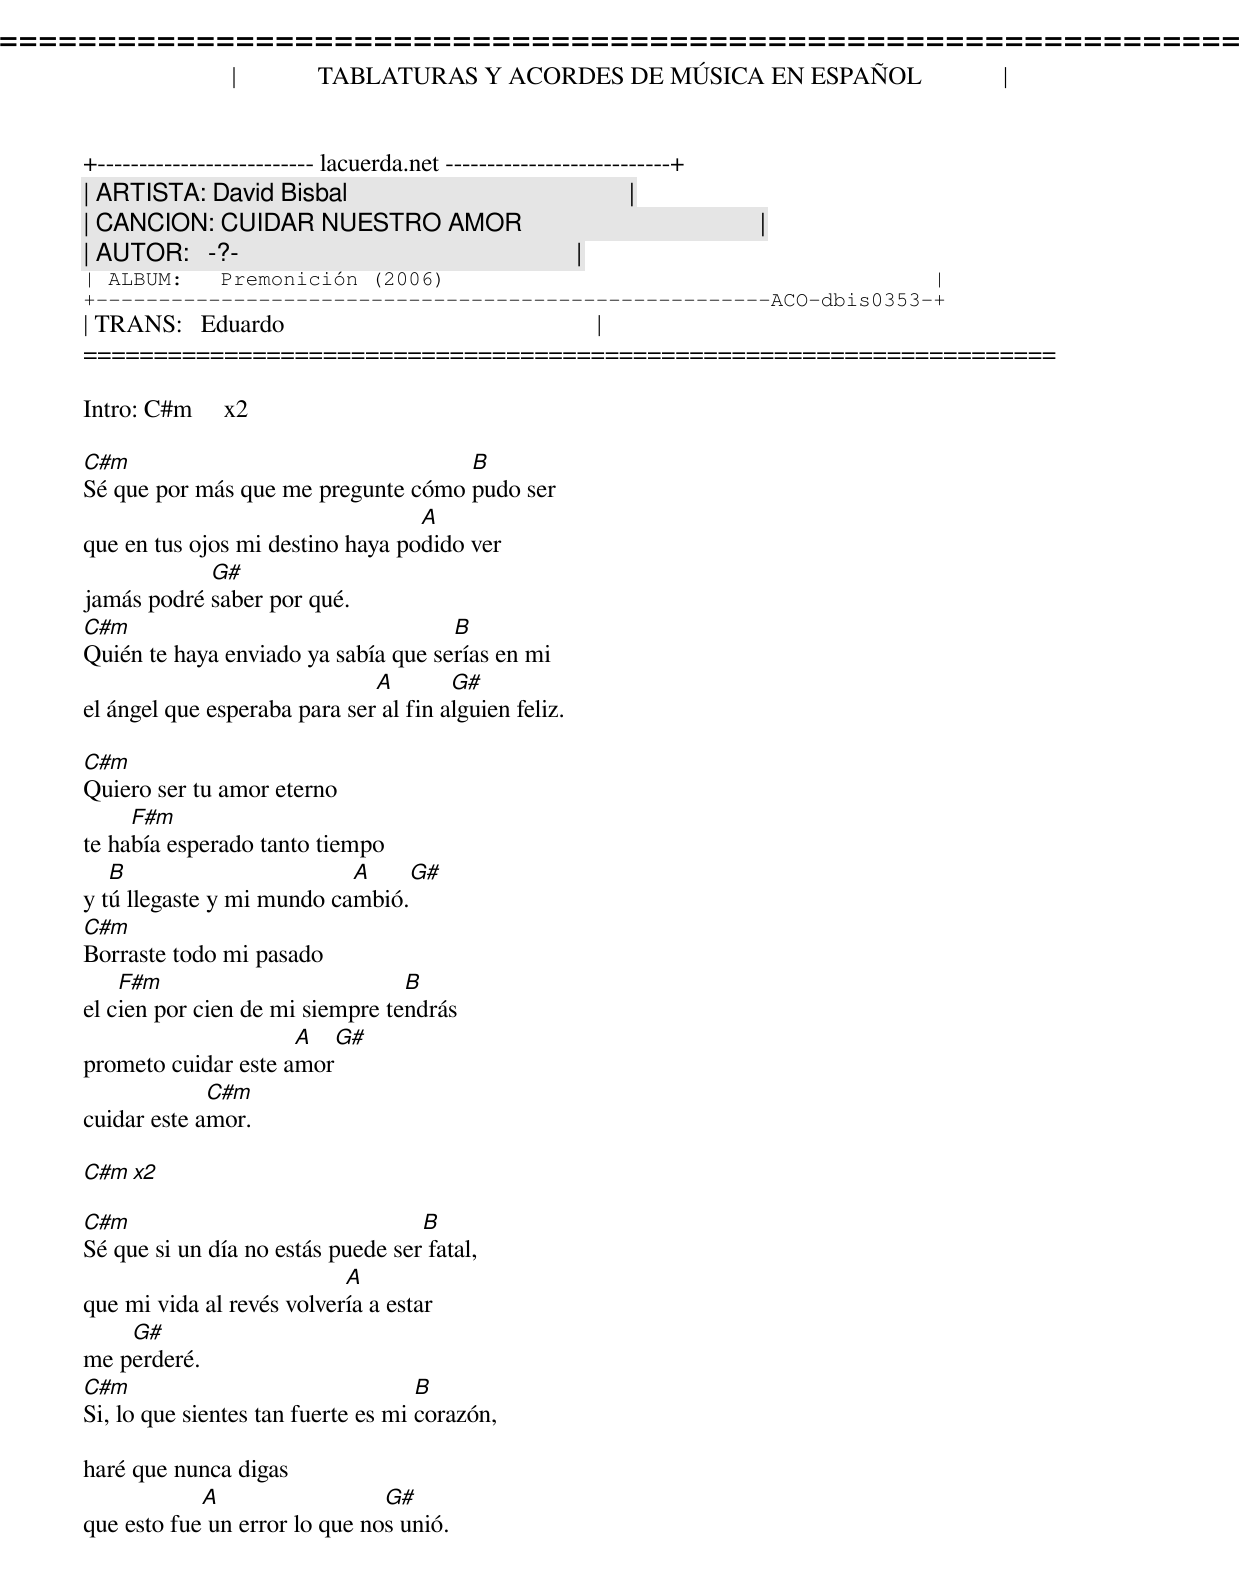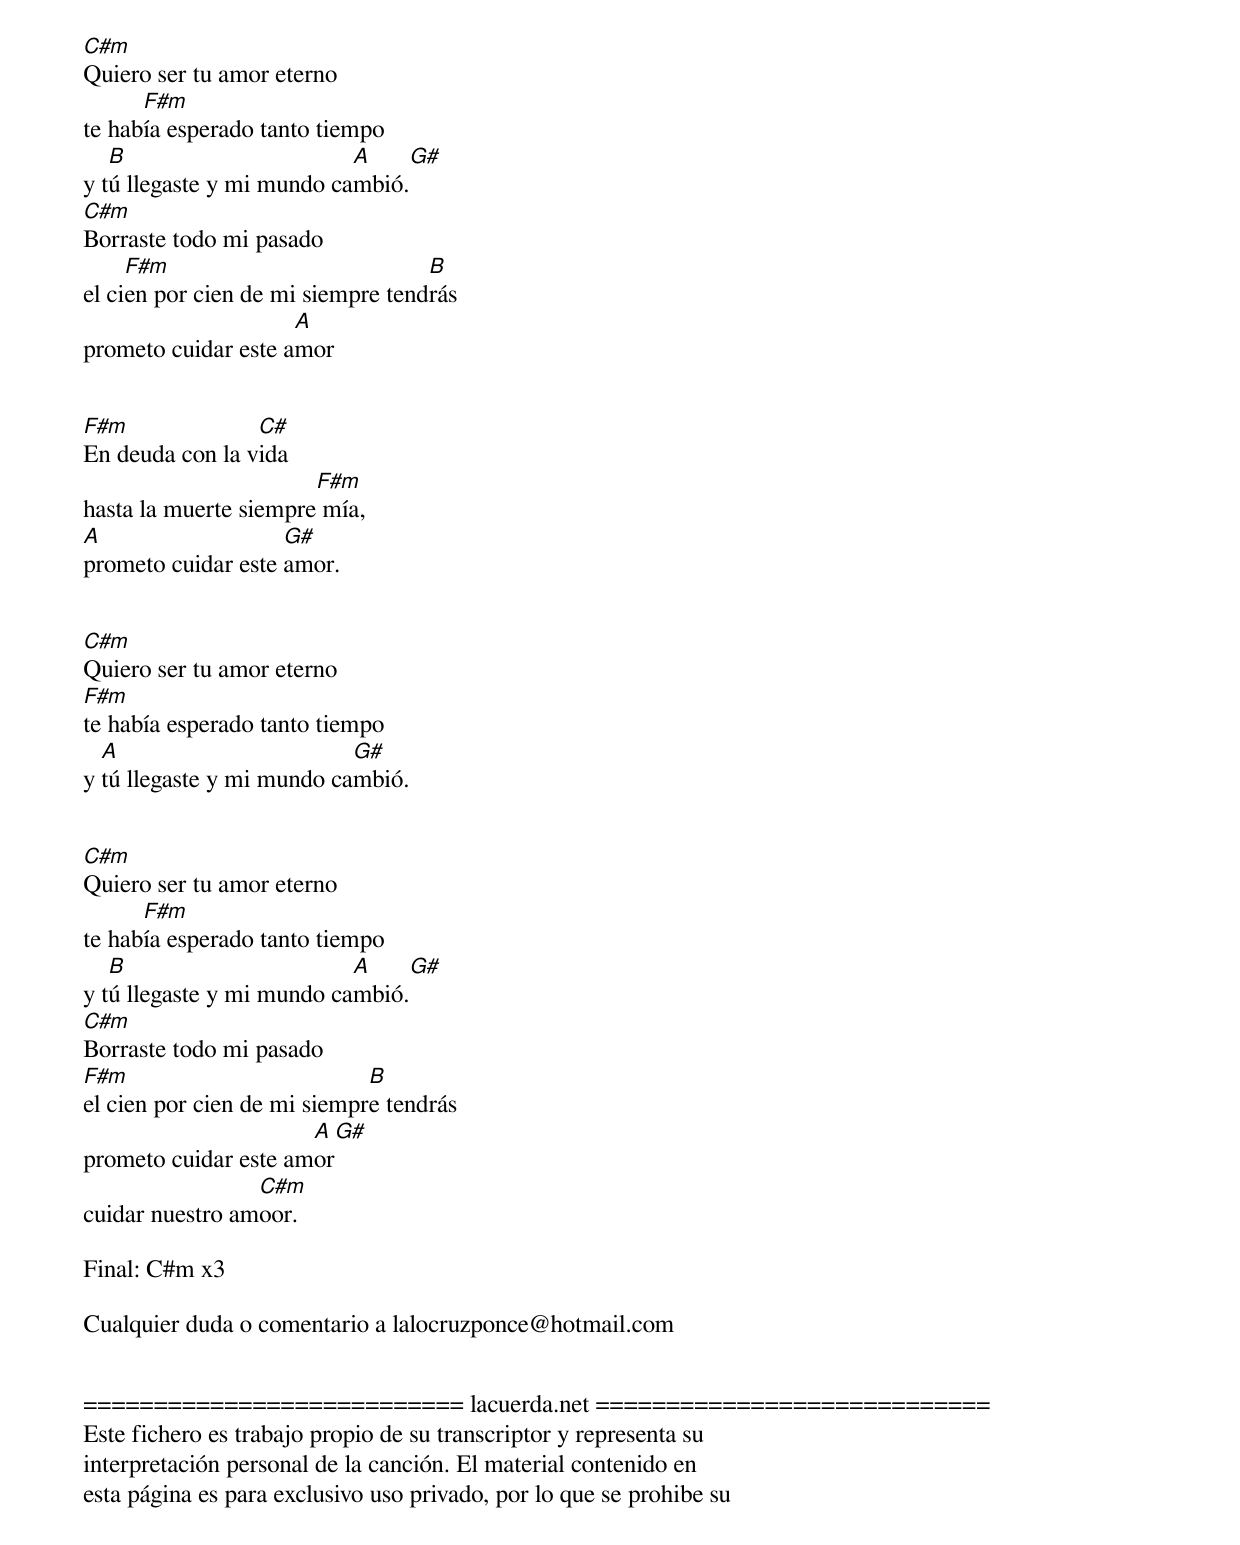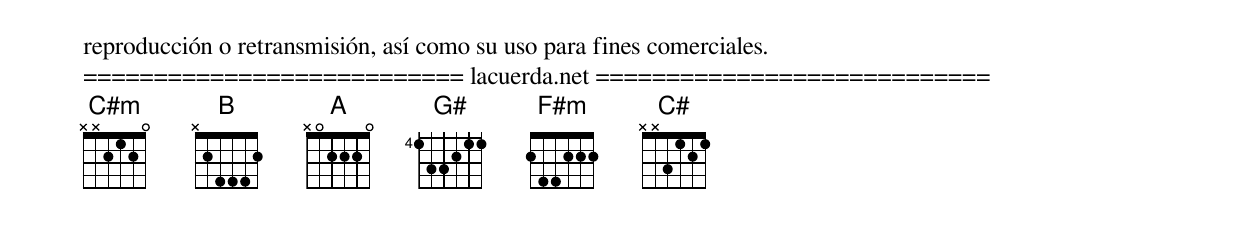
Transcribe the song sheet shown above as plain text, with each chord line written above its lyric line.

=====================================================================
|             TABLATURAS Y ACORDES DE MÚSICA EN ESPAÑOL             |
+-------------------------- lacuerda.net ---------------------------+
| ARTISTA: David Bisbal                                             |
| CANCION: CUIDAR NUESTRO AMOR                                      |
| AUTOR:   -?-                                                      |
| ALBUM:   Premonición (2006)                                       |
+------------------------------------------------------ACO-dbis0353-+
| TRANS:   Eduardo                                                  |
=====================================================================

Intro: C#m     x2

C#m                                 B
Sé que por más que me pregunte cómo pudo ser
                                  A
que en tus ojos mi destino haya podido ver
            G#
jamás podré saber por qué.
C#m                                  B
Quién te haya enviado ya sabía que serías en mi
                              A        G#
el ángel que esperaba para ser al fin alguien feliz.

C#m
Quiero ser tu amor eterno
     F#m
te había esperado tanto tiempo
   B                       A        G#
y tú llegaste y mi mundo cambió.
C#m
Borraste todo mi pasado
    F#m                          B
el cien por cien de mi siempre tendrás
                     A     G#
prometo cuidar este amor
             C#m
cuidar este amor.

C#m x2

C#m                                B
Sé que si un día no estás puede ser fatal,
                           A
que mi vida al revés volvería a estar
    G#
me perderé.
C#m                                 B
Si, lo que sientes tan fuerte es mi corazón,

haré que nunca digas
            A                  G#
que esto fue un error lo que nos unió.



C#m
Quiero ser tu amor eterno
      F#m
te había esperado tanto tiempo
   B                       A       G#
y tú llegaste y mi mundo cambió.
C#m
Borraste todo mi pasado
     F#m                           B
el cien por cien de mi siempre tendrás
                     A
prometo cuidar este amor


F#m              C#
En deuda con la vida
                       F#m
hasta la muerte siempre mía,
A                   G#
prometo cuidar este amor.


C#m
Quiero ser tu amor eterno
F#m
te había esperado tanto tiempo
  A                        G#
y tú llegaste y mi mundo cambió.


C#m
Quiero ser tu amor eterno
      F#m
te había esperado tanto tiempo
   B                       A        G#
y tú llegaste y mi mundo cambió.
C#m
Borraste todo mi pasado
F#m                          B
el cien por cien de mi siempre tendrás
                      A     G#
prometo cuidar este amor
                 C#m
cuidar nuestro amoor.

Final: C#m x3

Cualquier duda o comentario a lalocruzponce@hotmail.com


=========================== lacuerda.net ============================
Este fichero es trabajo propio de su transcriptor y representa su
interpretación personal de la canción. El material contenido en
esta página es para exclusivo uso privado, por lo que se prohibe su
reproducción o retransmisión, así como su uso para fines comerciales.
=========================== lacuerda.net ============================
